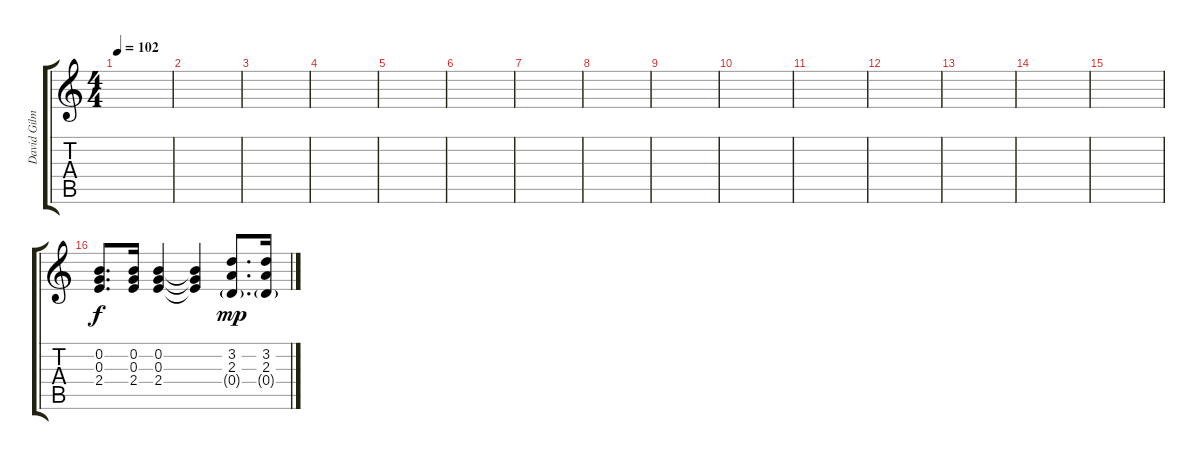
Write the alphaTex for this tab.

\track ("David Gilmour" "David Gilm") {instrument overdrivenguitar}
\staff {score tabs}
\tuning (E4 B3 G3 D3 A2 E2) {hide}
\ts (4 4)
\tempo 102
\clef g2
\ks c
|
|
|
|
|
|
|
|
|
|
|
|
|
|
|
(0.2 0.3 2.4).8{d} (0.2 0.3 2.4).16 (0.2 0.3 2.4).4 (0.2{t} 0.3{t} 2.4{t}).4 (3.2 2.3 0.4{g}).8{d dy mp} (3.2 2.3 0.4{g}).16
